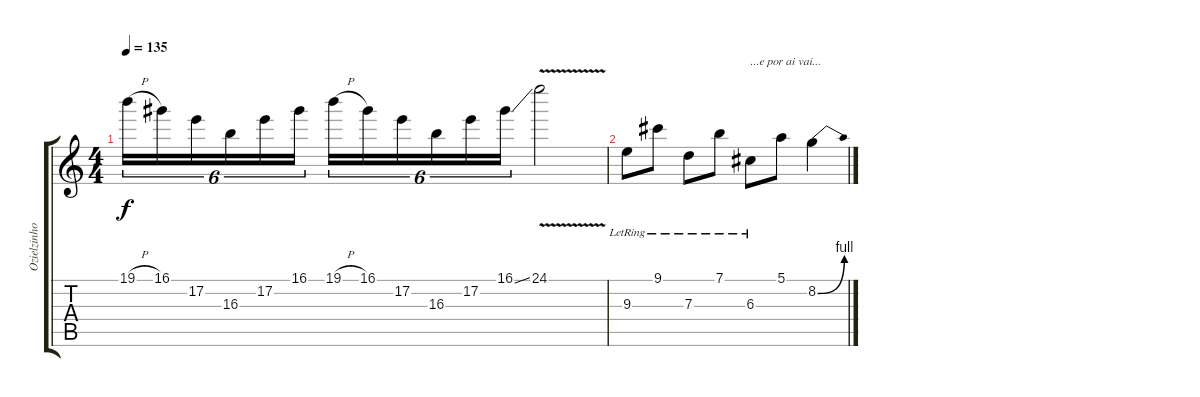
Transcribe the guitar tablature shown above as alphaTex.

\track ("Ozielzinho" "Ozielzinho") {instrument overdrivenguitar}
\staff {score tabs}
\tuning (E4 B3 G3 D3 A2 E2) {hide}
\ts (4 4)
\tempo 135
\clef g2
\ks c
19.1{h}.16{tu (6 4) dy f} 16.1.16{tu (6 4)} 17.2.16{tu (6 4)} 16.3.16{tu (6 4)} 17.2.16{tu (6 4)} 16.1.16{tu (6 4)} 19.1{h}.16{tu (6 4)} 16.1.16{tu (6 4)} 17.2.16{tu (6 4)} 16.3.16{tu (6 4)} 17.2.16{tu (6 4)} 16.1{ss}.16{tu (6 4)} 24.1{v}.2 |
9.3{lr}.8 9.1{lr}.8 7.3{lr}.8 7.1{lr}.8 6.3{lr}.8{txt "...e por ai vai..."} 5.1.8 8.2{be (bend 0 0 60 4)}.4
